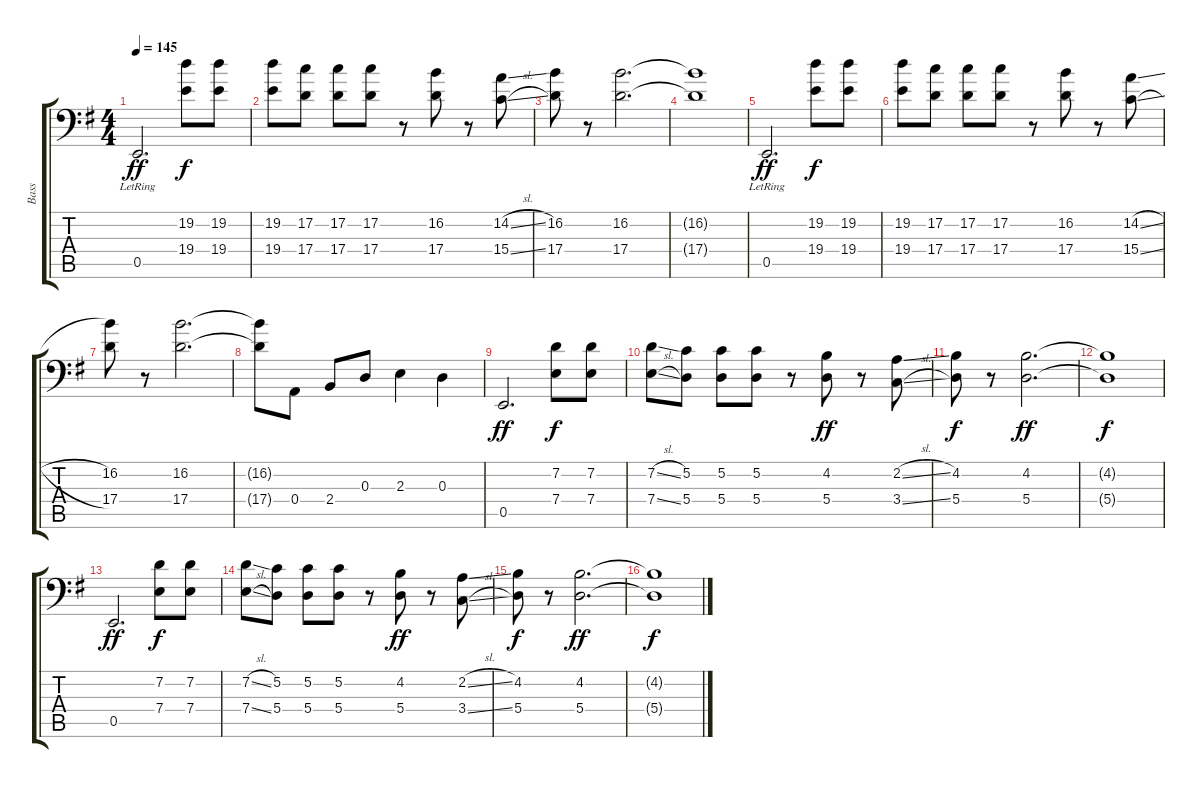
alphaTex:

\track ("Bass" "Bass") {instrument electricbassfinger}
\staff {score tabs}
\tuning (C3 G2 D2 A1 E1 B0) {hide}
\ts (4 4)
\tempo 145
\clef f4
\ks g
0.5{lr}.2{d dy ff} (19.2 19.4).8{dy f} (19.2 19.4).8 |
(19.2 19.4).8 (17.2 17.4).8 (17.2 17.4).8 (17.2 17.4).8 r.8 (16.2 17.4).8 r.8 (14.2{sl} 15.4{sl}).8 |
(16.2 17.4).8 r.8 (16.2 17.4).2{d} |
(16.2{t} 17.4{t}).1 |
0.5{lr}.2{d dy ff} (19.2 19.4).8{dy f} (19.2 19.4).8 |
(19.2 19.4).8 (17.2 17.4).8 (17.2 17.4).8 (17.2 17.4).8 r.8 (16.2 17.4).8 r.8 (14.2{sl} 15.4{sl}).8 |
(16.2 17.4).8 r.8 (16.2 17.4).2{d} |
(16.2{t} 17.4{t}).8 0.4.8 2.4.8 0.3.8 2.3.4 0.3.4 |
0.5.2{d dy ff} (7.2 7.4).8{dy f} (7.2 7.4).8 |
(7.2{sl} 7.4{sl}).8 (5.2 5.4).8 (5.2 5.4).8 (5.2 5.4).8 r.8 (4.2 5.4).8{dy ff} r.8 (2.2{sl} 3.4{sl}).8 |
(4.2 5.4).8{dy f} r.8 (4.2 5.4).2{d dy ff} |
(4.2{t} 5.4{t}).1{dy f} |
0.5.2{d dy ff} (7.2 7.4).8{dy f} (7.2 7.4).8 |
(7.2{sl} 7.4{sl}).8 (5.2 5.4).8 (5.2 5.4).8 (5.2 5.4).8 r.8 (4.2 5.4).8{dy ff} r.8 (2.2{sl} 3.4{sl}).8 |
(4.2 5.4).8{dy f} r.8 (4.2 5.4).2{d dy ff} |
(4.2{t} 5.4{t}).1{dy f}
